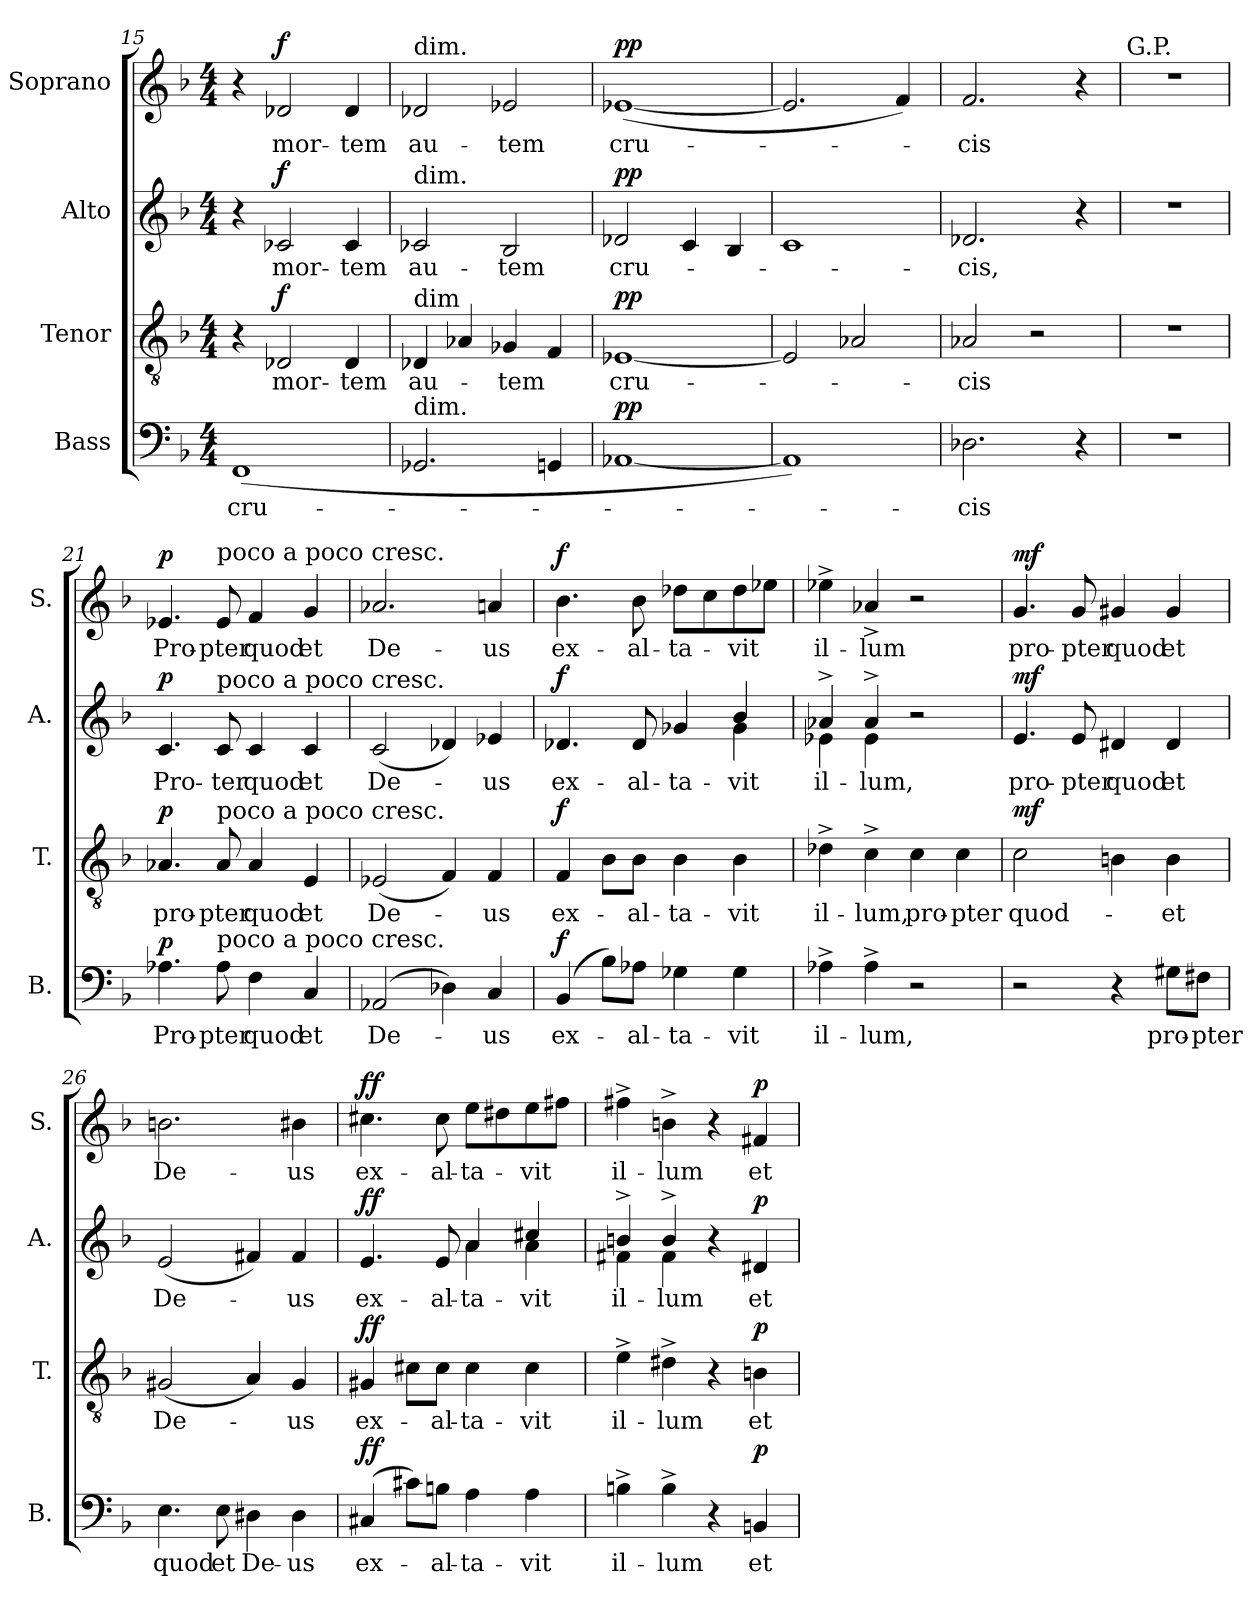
**kern	**text	**dynam	**kern	**text	**dynam	**kern	**text	**dynam	**kern	**text	**dynam
*part4	*part4	*part4	*part3	*part3	*part3	*part2	*part2	*part2	*part1	*part1	*part1
*staff4	*staff4	*staff4	*staff3	*staff3	*staff3	*staff2	*staff2	*staff2	*staff1	*staff1	*staff1
*I"Bass	*	*	*I"Tenor	*	*	*I"Alto	*	*	*I"Soprano	*	*
*I'B.	*	*	*I'T.	*	*	*I'A.	*	*	*I'S.	*	*
*clefF4	*	*	*clefGv2	*	*	*clefG2	*	*	*clefG2	*	*
*k[b-]	*	*	*k[b-]	*	*	*k[b-]	*	*	*k[b-]	*	*
*M4/4	*	*	*M4/4	*	*	*M4/4	*	*	*M4/4	*	*
=15	=15	=15	=15	=15	=15	=15	=15	=15	=15	=15	=15
!	!LO:LY:b	!	!	!	!	!	!	!	!	!	!
(>1FF	cru-	.	4r	.	.	4r	.	.	4r	.	.
!	!	!	!	!LO:LY:b	!LO:DY:a	!	!LO:LY:b	!LO:DY:a	!	!LO:LY:b	!LO:DY:a
.	.	.	2D-X/	mor-	f	2c-X/	mor-	f	2d-X/	mor-	f
!	!	!	!	!LO:LY:b	!	!	!LO:LY:b	!	!	!LO:LY:b	!
.	.	.	4D-/	-tem	.	4c-/	-tem	.	4d-/	-tem	.
=16	=16	=16	=16	=16	=16	=16	=16	=16	=16	=16	=16
!	!	!	!	!	!	!	!	!	!LO:TX:t=dim.	!	!
!	!	!	!	!	!	!LO:TX:a:t=dim.	!	!	!	!	!
!	!	!	!LO:TX:a:t=dim	!	!	!	!	!	!	!	!
!LO:TX:a:t=dim.	!	!	!	!	!	!	!	!	!	!	!
!	!	!	!	!LO:LY:b	!	!	!LO:LY:b	!	!	!LO:LY:b	!
2.GG-X/	.	.	4D-X/	au-	.	2c-X/	au-	.	2d-X/	au-	.
.	.	.	4A-X/	.	.	.	.	.	.	.	.
!	!	!	!	!LO:LY:b	!	!	!LO:LY:b	!	!	!LO:LY:b	!
.	.	.	4G-X/	-tem	.	2B-/	-tem	.	2e-X/	-tem	.
4GGn/	.	.	4F/	.	.	.	.	.	.	.	.
=17	=17	=17	=17	=17	=17	=17	=17	=17	=17	=17	=17
!	!	!LO:DY:a	!	!LO:LY:b	!LO:DY:a	!	!LO:LY:b	!LO:DY:a	!	!LO:LY:b	!LO:DY:a
[1AA-X	.	pp	[1E-X	cru-	pp	2d-X/	cru-	pp	(>[1e-X	cru-	pp
.	.	.	.	.	.	4c/	.	.	.	.	.
.	.	.	.	.	.	4B-/	.	.	.	.	.
=18	=18	=18	=18	=18	=18	=18	=18	=18	=18	=18	=18
1AA-])	.	.	2E-/]	.	.	1c	.	.	2.e-/]	.	.
.	.	.	2A-X/	.	.	.	.	.	.	.	.
.	.	.	.	.	.	.	.	.	4f/)	.	.
=19	=19	=19	=19	=19	=19	=19	=19	=19	=19	=19	=19
!	!LO:LY:b	!	!	!LO:LY:b	!	!	!LO:LY:b	!	!	!LO:LY:b	!
2.D-X\	-cis	.	2A-X/	-cis	.	2.d-X/	-cis,	.	2.f/	-cis	.
.	.	.	2r	.	.	.	.	.	.	.	.
4r	.	.	.	.	.	4r	.	.	4r	.	.
!!LO:LB:g=z
=20	=20	=20	=20	=20	=20	=20	=20	=20	=20	=20	=20
!	!	!	!	!	!	!	!	!	!LO:TX:t=G.P.	!	!
1r	.	.	1r	.	.	1r	.	.	1r	.	.
=21	=21	=21	=21	=21	=21	=21	=21	=21	=21	=21	=21
!	!LO:LY:b	!LO:DY:a	!	!LO:LY:b	!LO:DY:a	!	!LO:LY:b	!LO:DY:a	!	!LO:LY:b	!LO:DY:a
4.A-X\	Pro-	p	4.A-X/	pro-	p	4.c/	Pro-	p	4.e-X/	Pro-	p
!	!	!	!	!	!	!	!	!	!LO:TX:a:t=poco a poco cresc.	!	!
!	!	!	!	!	!	!LO:TX:a:t=poco a poco cresc.	!	!	!	!	!
!	!	!	!LO:TX:a:t=poco a poco cresc.	!	!	!	!	!	!	!	!
!LO:TX:a:t=poco a poco cresc.	!	!	!	!	!	!	!	!	!	!	!
!	!LO:LY:b	!	!	!LO:LY:b	!	!	!LO:LY:b	!	!	!LO:LY:b	!
8A-\	-pter	.	8A-/	-pter	.	8c/	-ter	.	8e-/	-pter	.
!	!LO:LY:b	!	!	!LO:LY:b	!	!	!LO:LY:b	!	!	!LO:LY:b	!
4F\	quod	.	4A-/	quod	.	4c/	quod	.	4f/	quod	.
!	!LO:LY:b	!	!	!LO:LY:b	!	!	!LO:LY:b	!	!	!LO:LY:b	!
4C/	et	.	4E/	et	.	4c/	et	.	4g/	et	.
=22	=22	=22	=22	=22	=22	=22	=22	=22	=22	=22	=22
!	!LO:LY:b	!	!	!LO:LY:b	!	!	!LO:LY:b	!	!	!LO:LY:b	!
(>2AA-X/	De-	.	(<2E-X/	De-	.	(<2c/	De-	.	2.a-X/	De-	.
4D-X\)	.	.	4F/)	.	.	4d-X/)	.	.	.	.	.
!	!LO:LY:b	!	!	!LO:LY:b	!	!	!LO:LY:b	!	!	!LO:LY:b	!
4C/	-us	.	4F/	-us	.	4e-X/	-us	.	4an/	-us	.
=23	=23	=23	=23	=23	=23	=23	=23	=23	=23	=23	=23
!	!LO:LY:b	!LO:DY:a	!	!LO:LY:b	!LO:DY:a	!	!LO:LY:b	!LO:DY:a	!	!LO:LY:b	!LO:DY:a
*	*	*	*	*	*	*^	*	*	*	*	*
(>4BB-/	ex-	f	4F/	ex-	f	4.d-X/	2.ryy	ex-	f	4.b-\	ex-	f
8B-\L)	.	.	8B-\L	.	.	.	.	.	.	.	.	.
!	!LO:LY:b	!	!	!LO:LY:b	!	!	!	!LO:LY:b	!	!	!LO:LY:b	!
8A-X\J	-al-	.	8B-\J	-al-	.	8d-/	.	-al-	.	8b-\	-al-	.
!	!LO:LY:b	!	!	!LO:LY:b	!	!	!	!LO:LY:b	!	!	!LO:LY:b	!
4G-X\	-ta-	.	4B-\	-ta-	.	4g-X/	.	-ta-	.	8dd-X\L	-ta-	.
.	.	.	.	.	.	.	.	.	.	8cc\	.	.
!	!LO:LY:b	!	!	!LO:LY:b	!	!	!	!LO:LY:b	!	!	!LO:LY:b	!
4G-\	-vit	.	4B-\	-vit	.	4b-/	4g-\	-vit	.	8dd-\	-vit	.
.	.	.	.	.	.	.	.	.	.	8ee-X\J	.	.
=24	=24	=24	=24	=24	=24	=24	=24	=24	=24	=24	=24	=24
!	!LO:LY:b	!	!	!LO:LY:b	!	!	!	!LO:LY:b	!	!	!LO:LY:b	!
4A-X^\	il-	.	4d-X^\	il-	.	4a-X^/	4e-X\	il-	.	4ee-X^\	il-	.
!	!LO:LY:b	!	!	!LO:LY:b	!	!	!	!LO:LY:b	!	!	!LO:LY:b	!
4A-^\	-lum,	.	4c^\	-lum,	.	4a-^/	4e-\	-lum,	.	4a-X^/	-lum	.
!	!	!	!	!LO:LY:b	!	!	!	!	!	!	!	!
2r	.	.	4c\	pro-	.	2r	2ryy	.	.	2r	.	.
!	!	!	!	!LO:LY:b	!	!	!	!	!	!	!	!
.	.	.	4c\	-pter	.	.	.	.	.	.	.	.
*	*	*	*	*	*	*v	*v	*	*	*	*	*
!!LO:PB:g=z
=25	=25	=25	=25	=25	=25	=25	=25	=25	=25	=25	=25
!	!	!	!	!LO:LY:b	!LO:DY:a	!	!LO:LY:b	!LO:DY:a	!	!LO:LY:b	!LO:DY:a
2r	.	.	2c\	quod-	mf	4.e/	pro-	mf	4.g/	pro-	mf
!	!	!	!	!	!	!	!LO:LY:b	!	!	!LO:LY:b	!
.	.	.	.	.	.	8e/	-pter	.	8g/	-pter	.
!	!	!	!	!	!	!	!LO:LY:b	!	!	!LO:LY:b	!
4r	.	.	4Bn\	.	.	4d#X/	quod	.	4g#X/	quod	.
!	!LO:LY:b	!	!	!LO:LY:b	!	!	!LO:LY:b	!	!	!LO:LY:b	!
8G#X\L	pro-	.	4B\	-et	.	4d#/	et	.	4g#/	et	.
!	!LO:LY:b	!	!	!	!	!	!	!	!	!	!
8F#X\J	-pter	.	.	.	.	.	.	.	.	.	.
=26	=26	=26	=26	=26	=26	=26	=26	=26	=26	=26	=26
!	!LO:LY:b	!	!	!LO:LY:b	!	!	!LO:LY:b	!	!	!LO:LY:b	!
4.E\	quod	.	(<2G#X/	De-	.	(<2e/	De-	.	2.bn\	De-	.
!	!LO:LY:b	!	!	!	!	!	!	!	!	!	!
8E\	et	.	.	.	.	.	.	.	.	.	.
!	!LO:LY:b	!	!	!	!	!	!	!	!	!	!
4D#X\	De-	.	4A/)	.	.	4f#X/)	.	.	.	.	.
!	!LO:LY:b	!	!	!LO:LY:b	!	!	!LO:LY:b	!	!	!LO:LY:b	!
4D#\	-us	.	4G#/	-us	.	4f#/	-us	.	4b#X\	-us	.
=27	=27	=27	=27	=27	=27	=27	=27	=27	=27	=27	=27
!	!LO:LY:b	!LO:DY:a	!	!LO:LY:b	!LO:DY:a	!	!LO:LY:b	!LO:DY:a	!	!LO:LY:b	!LO:DY:a
*	*	*	*	*	*	*^	*	*	*	*	*
(>4C#X/	ex-	ff	4G#X/	ex-	ff	4.e/	2ryy	ex-	ff	4.cc#X\	ex-	ff
8c#X\L)	.	.	8c#X\L	.	.	.	.	.	.	.	.	.
!	!LO:LY:b	!	!	!LO:LY:b	!	!	!	!LO:LY:b	!	!	!LO:LY:b	!
8Bn\J	-al-	.	8c#\J	-al-	.	8e/	.	-al-	.	8cc#\	-al-	.
!	!LO:LY:b	!	!	!LO:LY:b	!	!	!	!LO:LY:b	!	!	!LO:LY:b	!
4A\	-ta-	.	4c#\	-ta-	.	4a/	4a\	-ta-	.	8ee\L	-ta-	.
.	.	.	.	.	.	.	.	.	.	8dd#X\	.	.
!	!LO:LY:b	!	!	!LO:LY:b	!	!	!	!LO:LY:b	!	!	!LO:LY:b	!
4A\	-vit	.	4c#\	-vit	.	4cc#X/	4a\	-vit	.	8ee\	-vit	.
.	.	.	.	.	.	.	.	.	.	8ff#X\J	.	.
=28	=28	=28	=28	=28	=28	=28	=28	=28	=28	=28	=28	=28
!	!LO:LY:b	!	!	!LO:LY:b	!	!	!	!LO:LY:b	!	!	!LO:LY:b	!
4Bn^\	il-	.	4e^\	il-	.	4bn^/	4f#X\	il-	.	4ff#X^\	il-	.
!	!LO:LY:b	!	!	!LO:LY:b	!	!	!	!LO:LY:b	!	!	!LO:LY:b	!
4B^\	-lum	.	4d#X^\	-lum	.	4b^/	4f#\	-lum	.	4bn^\	-lum	.
4r	.	.	4r	.	.	4r	2ryy	.	.	4r	.	.
!	!LO:LY:b	!LO:DY:a	!	!LO:LY:b	!LO:DY:a	!	!	!LO:LY:b	!LO:DY:a	!	!LO:LY:b	!LO:DY:a
4BBn/	et	p	4Bn\	et	p	4d#X/	.	et	p	4f#X/	et	p
*	*	*	*	*	*	*v	*v	*	*	*	*	*
=	=	=	=	=	=	=	=	=	=	=	=
*-	*-	*-	*-	*-	*-	*-	*-	*-	*-	*-	*-
